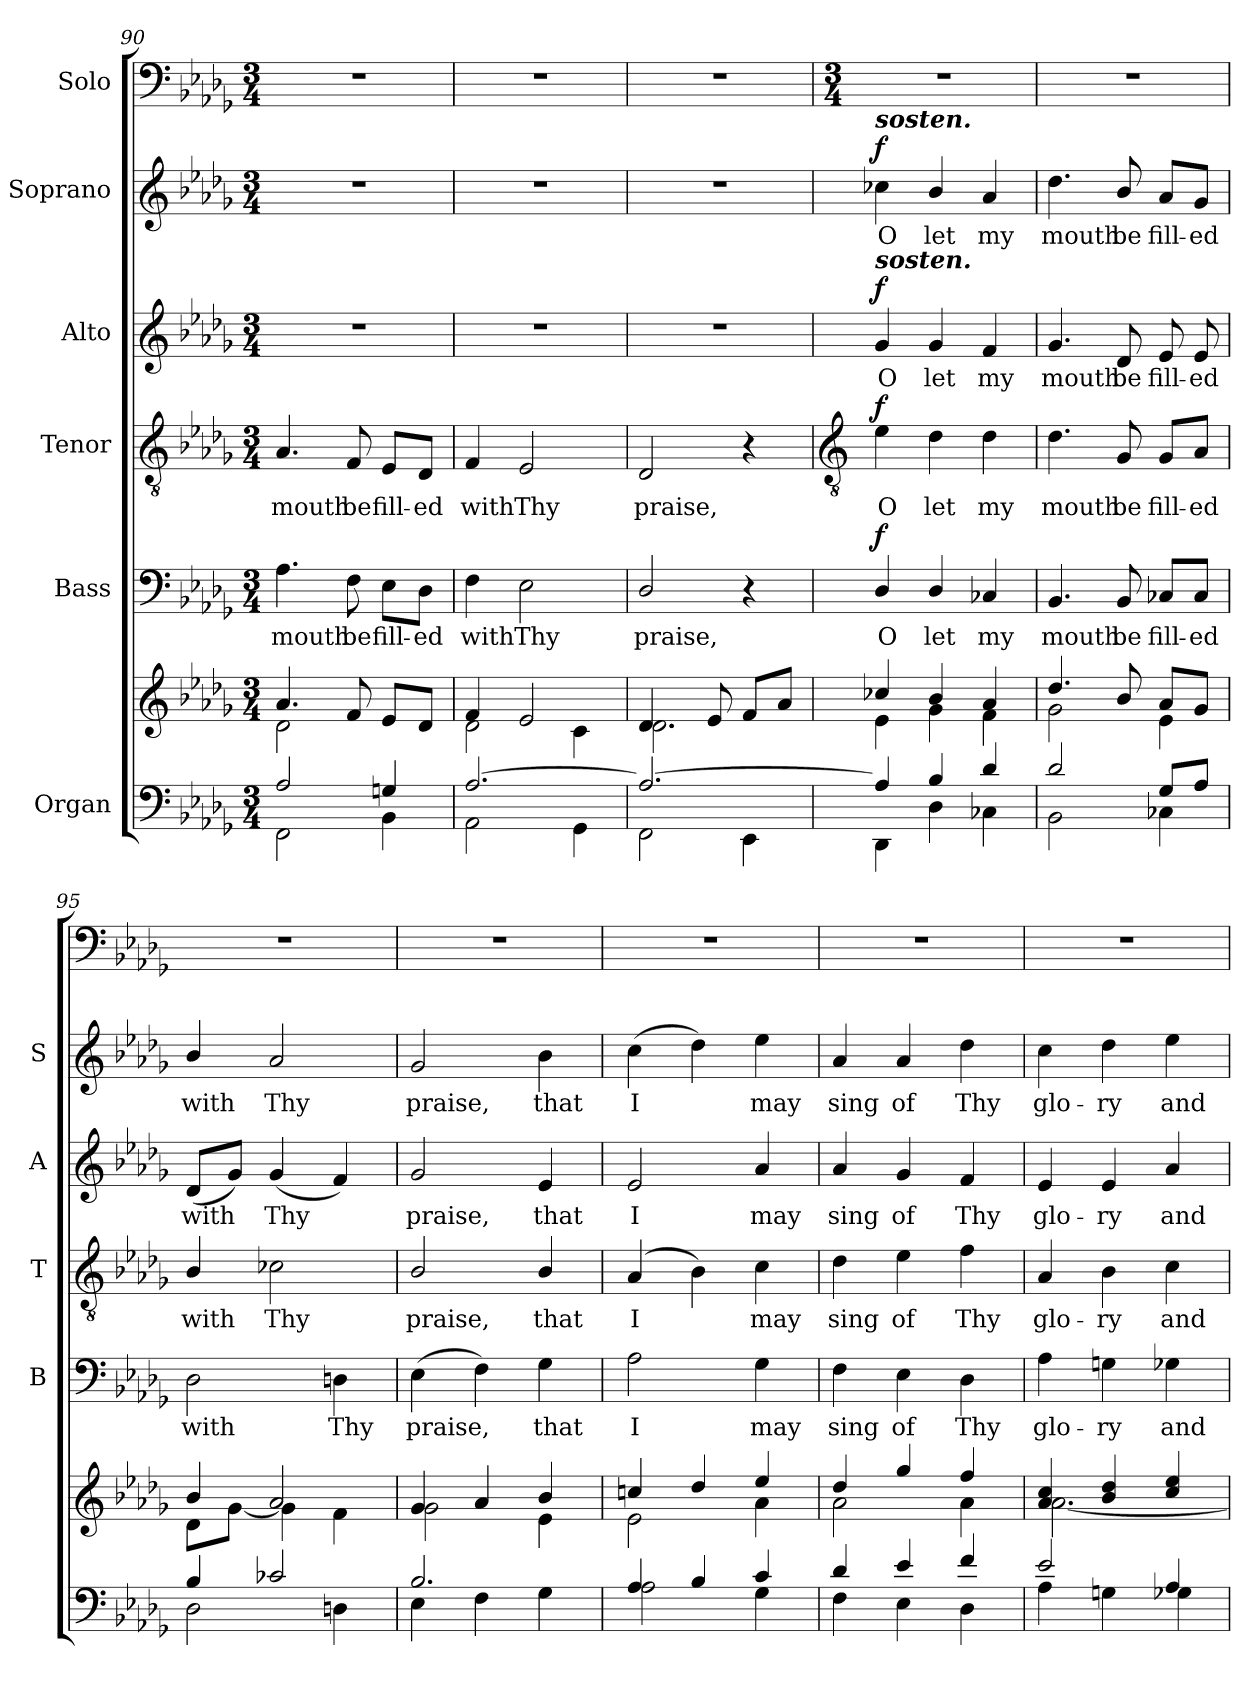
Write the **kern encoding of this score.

**kern	**kern	**kern	**text	**dynam	**kern	**text	**dynam	**kern	**text	**dynam	**kern	**text	**dynam	**kern
*part6	*part6	*part5	*part5	*part5	*part4	*part4	*part4	*part3	*part3	*part3	*part2	*part2	*part2	*part1
*staff7	*staff6	*staff5	*staff5	*staff5	*staff4	*staff4	*staff4	*staff3	*staff3	*staff3	*staff2	*staff2	*staff2	*staff1
*I"Organ	*	*I"Bass	*	*	*I"Tenor	*	*	*I"Alto	*	*	*I"Soprano	*	*	*I"Solo
*	*	*I'B	*	*	*I'T	*	*	*I'A	*	*	*I'S	*	*	*
*clefF4	*clefG2	*clefF4	*	*	*clefGv2	*	*	*clefG2	*	*	*clefG2	*	*	*clefF4
*k[b-e-a-d-g-]	*k[b-e-a-d-g-]	*k[b-e-a-d-g-]	*	*	*k[b-e-a-d-g-]	*	*	*k[b-e-a-d-g-]	*	*	*k[b-e-a-d-g-]	*	*	*k[b-e-a-d-g-]
*D-:	*D-:	*D-:	*	*	*D-:	*	*	*D-:	*	*	*D-:	*	*	*D-:
*M3/4	*M3/4	*M3/4	*	*	*M3/4	*	*	*M3/4	*	*	*M3/4	*	*	*M3/4
=90	=90	=90	=90	=90	=90	=90	=90	=90	=90	=90	=90	=90	=90	=90
*^	*^	*	*	*	*	*	*	*	*	*	*	*	*	*
!	!	!	!	!	!LO:LY:b	!	!	!LO:LY:b	!	!LO:N:vis=1	!	!	!LO:N:vis=1	!	!	!
2A-/	2FF\	4.a-/	2d-\	4.A-	mouth	.	4.A-	mouth	.	2.r	.	.	2.r	.	.	2.r
!	!	!	!	!	!LO:LY:b	!	!	!LO:LY:b	!	!	!	!	!	!	!	!
.	.	8f/	.	8F	be	.	8F	be	.	.	.	.	.	.	.	.
!	!	!	!	!	!LO:LY:b	!	!	!LO:LY:b	!	!	!	!	!	!	!	!
4Gn/	4BB-\	8e-/L	4ryy	8E-\L	fill-	.	8E-/L	fill-	.	.	.	.	.	.	.	.
!	!	!	!	!	!LO:LY:b	!	!	!LO:LY:b	!	!	!	!	!	!	!	!
.	.	8d-/J	.	8D-\J	-ed	.	8D-/J	-ed	.	.	.	.	.	.	.	.
=91	=91	=91	=91	=91	=91	=91	=91	=91	=91	=91	=91	=91	=91	=91	=91	=91
!	!	!	!	!	!LO:LY:b	!	!	!LO:LY:b	!	!LO:N:vis=1	!	!	!LO:N:vis=1	!	!	!
[2.A-/	2AA-\	4f/	2d-\	4F	with	.	4F	with	.	2.r	.	.	2.r	.	.	2.r
!	!	!	!	!	!LO:LY:b	!	!	!LO:LY:b	!	!	!	!	!	!	!	!
.	.	2e-/	.	2E-	Thy	.	2E-	Thy	.	.	.	.	.	.	.	.
.	4GG-\	.	4c\	.	.	.	.	.	.	.	.	.	.	.	.	.
=92	=92	=92	=92	=92	=92	=92	=92	=92	=92	=92	=92	=92	=92	=92	=92	=92
!	!	!	!	!	!LO:LY:b	!	!	!LO:LY:b	!	!LO:N:vis=1	!	!	!LO:N:vis=1	!	!	!
2.A-/_	2FF\	4.d-/	2.d-\	2D-/	praise,	.	2D-	praise,	.	2.r	.	.	2.r	.	.	2.r
.	.	8e-/	.	.	.	.	.	.	.	.	.	.	.	.	.	.
.	4EE-\	8f/L	.	4r	.	.	4r	.	.	.	.	.	.	.	.	.
.	.	8a-/J	.	.	.	.	.	.	.	.	.	.	.	.	.	.
!!LO:LB:g=z
=93	=93	=93	=93	=93	=93	=93	=93	=93	=93	=93	=93	=93	=93	=93	=93	=93
*	*	*	*	*	*	*	*clefGv2	*	*	*	*	*	*	*	*	*
*	*	*	*	*	*	*	*	*	*	*	*	*	*	*	*	*M3/4
!	!	!	!	!	!	!	!	!	!	!	!	!	!LO:TX:a:Bi:t=sosten.	!	!	!
!	!	!	!	!	!	!	!	!	!	!LO:TX:a:Bi:t=sosten.	!	!	!	!	!	!
!	!	!	!	!	!LO:LY:b	!LO:DY:b	!	!LO:LY:b	!LO:DY:b	!	!LO:LY:b	!LO:DY:b	!	!LO:LY:b	!LO:DY:b	!
4A-/]	4DD-\	4cc-X/	4e-\	4D-/	O	f	4e-	O	f	4g-	O	f	4cc-X	O	f	2.r
!	!	!	!	!	!LO:LY:b	!	!	!LO:LY:b	!	!	!LO:LY:b	!	!	!LO:LY:b	!	!
4B-/	4D-\	4b-/	4g-\	4D-/	let	.	4d-\	let	.	4g-/	let	.	4b-/	let	.	.
!	!	!	!	!	!LO:LY:b	!	!	!LO:LY:b	!	!	!LO:LY:b	!	!	!LO:LY:b	!	!
4d-/	4C-X\	4a-/	4f\	4C-X	my	.	4d-	my	.	4f	my	.	4a-	my	.	.
=94	=94	=94	=94	=94	=94	=94	=94	=94	=94	=94	=94	=94	=94	=94	=94	=94
!	!	!	!	!	!LO:LY:b	!	!	!LO:LY:b	!	!	!LO:LY:b	!	!	!LO:LY:b	!	!
2d-/	2BB-\	4.dd-/	2g-\	4.BB-	mouth	.	4.d-	mouth	.	4.g-	mouth	.	4.dd-	mouth	.	2.r
!	!	!	!	!	!LO:LY:b	!	!	!LO:LY:b	!	!	!LO:LY:b	!	!	!LO:LY:b	!	!
.	.	8b-/	.	8BB-/	be	.	8G-/	be	.	8d-/	be	.	8b-/	be	.	.
!	!	!	!	!	!LO:LY:b	!	!	!LO:LY:b	!	!	!LO:LY:b	!	!	!LO:LY:b	!	!
8G-/L	4C-X\	8a-/L	4e-\	8C-X/L	fill-	.	8G-/L	fill-	.	8e-	fill-	.	8a-/L	fill-	.	.
!	!	!	!	!	!LO:LY:b	!	!	!LO:LY:b	!	!	!LO:LY:b	!	!	!LO:LY:b	!	!
8A-/J	.	8g-/J	.	8C-/J	-ed	.	8A-/J	-ed	.	8e-	-ed	.	8g-/J	-ed	.	.
=95	=95	=95	=95	=95	=95	=95	=95	=95	=95	=95	=95	=95	=95	=95	=95	=95
!	!	!	!	!	!LO:LY:b	!	!	!LO:LY:b	!	!	!LO:LY:b	!	!	!LO:LY:b	!	!
4B-/	2D-\	4b-/	8d-\L	2D-\	with	.	4B-/	with	.	(<8d-L	with	.	4b-/	with	.	2.r
.	.	.	[8g-\J	.	.	.	.	.	.	8g-J)	.	.	.	.	.	.
!	!	!	!	!	!	!	!	!LO:LY:b	!	!	!LO:LY:b	!	!	!LO:LY:b	!	!
2c-X/	.	2a-/	4g-\]	.	.	.	2c-X	Thy	.	(<4g-	Thy	.	2a-	Thy	.	.
!	!	!	!	!	!LO:LY:b	!	!	!	!	!	!	!	!	!	!	!
.	4Dn\	.	4f\	4Dn	Thy	.	.	.	.	4f)	.	.	.	.	.	.
=96	=96	=96	=96	=96	=96	=96	=96	=96	=96	=96	=96	=96	=96	=96	=96	=96
!	!	!	!	!	!LO:LY:b	!	!	!LO:LY:b	!	!	!LO:LY:b	!	!	!LO:LY:b	!	!
2.B-/	4E-\	4g-/	2g-\	(>4E-\	praise,	.	2B-/	praise,	.	2g-	praise,	.	2g-	praise,	.	2.r
.	4F\	4a-/	.	4F)	.	.	.	.	.	.	.	.	.	.	.	.
!	!	!	!	!	!LO:LY:b	!	!	!LO:LY:b	!	!	!LO:LY:b	!	!	!LO:LY:b	!	!
.	4G-\	4b-/	4e-\	4G-\	that	.	4B-/	that	.	4e-	that	.	4b-	that	.	.
=97	=97	=97	=97	=97	=97	=97	=97	=97	=97	=97	=97	=97	=97	=97	=97	=97
!	!	!	!	!	!LO:LY:b	!	!	!LO:LY:b	!	!	!LO:LY:b	!	!	!LO:LY:b	!	!
4A-/	2A-\	4ccn/	2e-\	2A-	I	.	(<4A-	I	.	2e-	I	.	(>4cc	I	.	2.r
4B-/	.	4dd-/	.	.	.	.	4B-)	.	.	.	.	.	4dd-)	.	.	.
!	!	!	!	!	!LO:LY:b	!	!	!LO:LY:b	!	!	!LO:LY:b	!	!	!LO:LY:b	!	!
4c/	4G-\	4ee-/	4a-\	4G-	may	.	4c	may	.	4a-	may	.	4ee-	may	.	.
=98	=98	=98	=98	=98	=98	=98	=98	=98	=98	=98	=98	=98	=98	=98	=98	=98
!	!	!	!	!	!LO:LY:b	!	!	!LO:LY:b	!	!	!LO:LY:b	!	!	!LO:LY:b	!	!
4d-/	4F\	4dd-/	2a-\	4F	sing	.	4d-	sing	.	4a-	sing	.	4a-	sing	.	2.r
!	!	!	!	!	!LO:LY:b	!	!	!LO:LY:b	!	!	!LO:LY:b	!	!	!LO:LY:b	!	!
4e-/	4E-\	4gg-/	.	4E-	of	.	4e-	of	.	4g-	of	.	4a-	of	.	.
!	!	!	!	!	!LO:LY:b	!	!	!LO:LY:b	!	!	!LO:LY:b	!	!	!LO:LY:b	!	!
4f/	4D-\	4ff/	4a-\	4D-	Thy	.	4f	Thy	.	4f	Thy	.	4dd-	Thy	.	.
=99	=99	=99	=99	=99	=99	=99	=99	=99	=99	=99	=99	=99	=99	=99	=99	=99
!	!	!	!	!	!LO:LY:b	!	!	!LO:LY:b	!	!	!LO:LY:b	!	!	!LO:LY:b	!	!
2e-/	4A-\	4a-/ 4cc/	[2.a-\	4A-	glo-	.	4A-	glo-	.	4e-	glo-	.	4cc	glo-	.	2.r
!	!	!	!	!	!LO:LY:b	!	!	!LO:LY:b	!	!	!LO:LY:b	!	!	!LO:LY:b	!	!
.	4Gn\	4b-/ 4dd-/	.	4Gn	-ry	.	4B-	-ry	.	4e-	-ry	.	4dd-	-ry	.	.
!	!	!	!	!	!LO:LY:b	!	!	!LO:LY:b	!	!	!LO:LY:b	!	!	!LO:LY:b	!	!
4A-/	4G-X\	4cc/ 4ee-/	.	4G-X	and	.	4c	and	.	4a-	and	.	4ee-	and	.	.
*v	*v	*	*	*	*	*	*	*	*	*	*	*	*	*	*	*
*	*v	*v	*	*	*	*	*	*	*	*	*	*	*	*	*
=	=	=	=	=	=	=	=	=	=	=	=	=	=	=
*-	*-	*-	*-	*-	*-	*-	*-	*-	*-	*-	*-	*-	*-	*-
